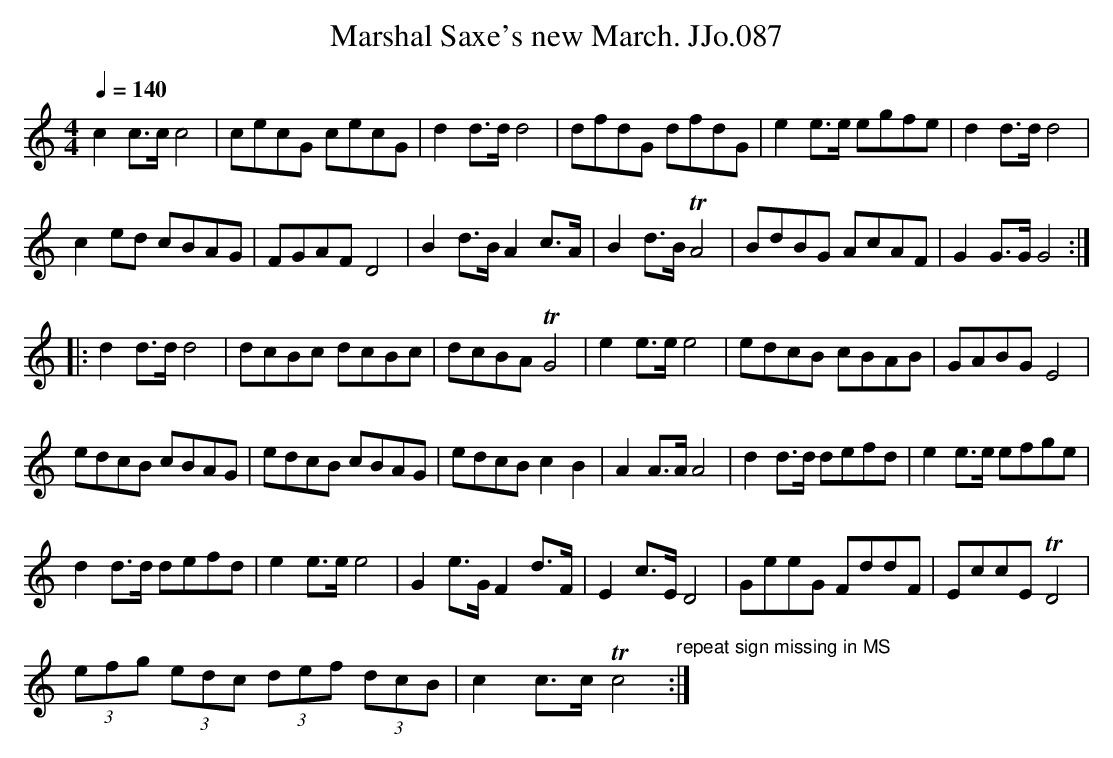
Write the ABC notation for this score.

X:1
T:Marshal Saxe's new March. JJo.087
M:4/4
L:1/8
Q:1/4=140
K:C major
c2c>cc4|cecG cecG|d2d>dd4|dfdG dfdG|e2e>e egfe|d2d>dd4|!
c2ed cBAG|FGAF D4|B2d>B A2c>A|B2d>B TA4|BdBG AcAF|G2G>GG4::!
d2d>dd4|dcBc dcBc|dcBATG4|e2e>e e4|edcB cBAB|GABG E4|!
edcB cBAG|edcB cBAG|edcB c2B2|A2A>A A4|d2d>d defd|e2e>e efge|!
d2d>d defd|e2e>e e4|G2e>G F2d>F|E2c>E D4|GeeG FddF|EccE TD4|!
(3efg (3edc (3def (3dcB|c2c>c Tc4"repeat sign missing in MS":|
